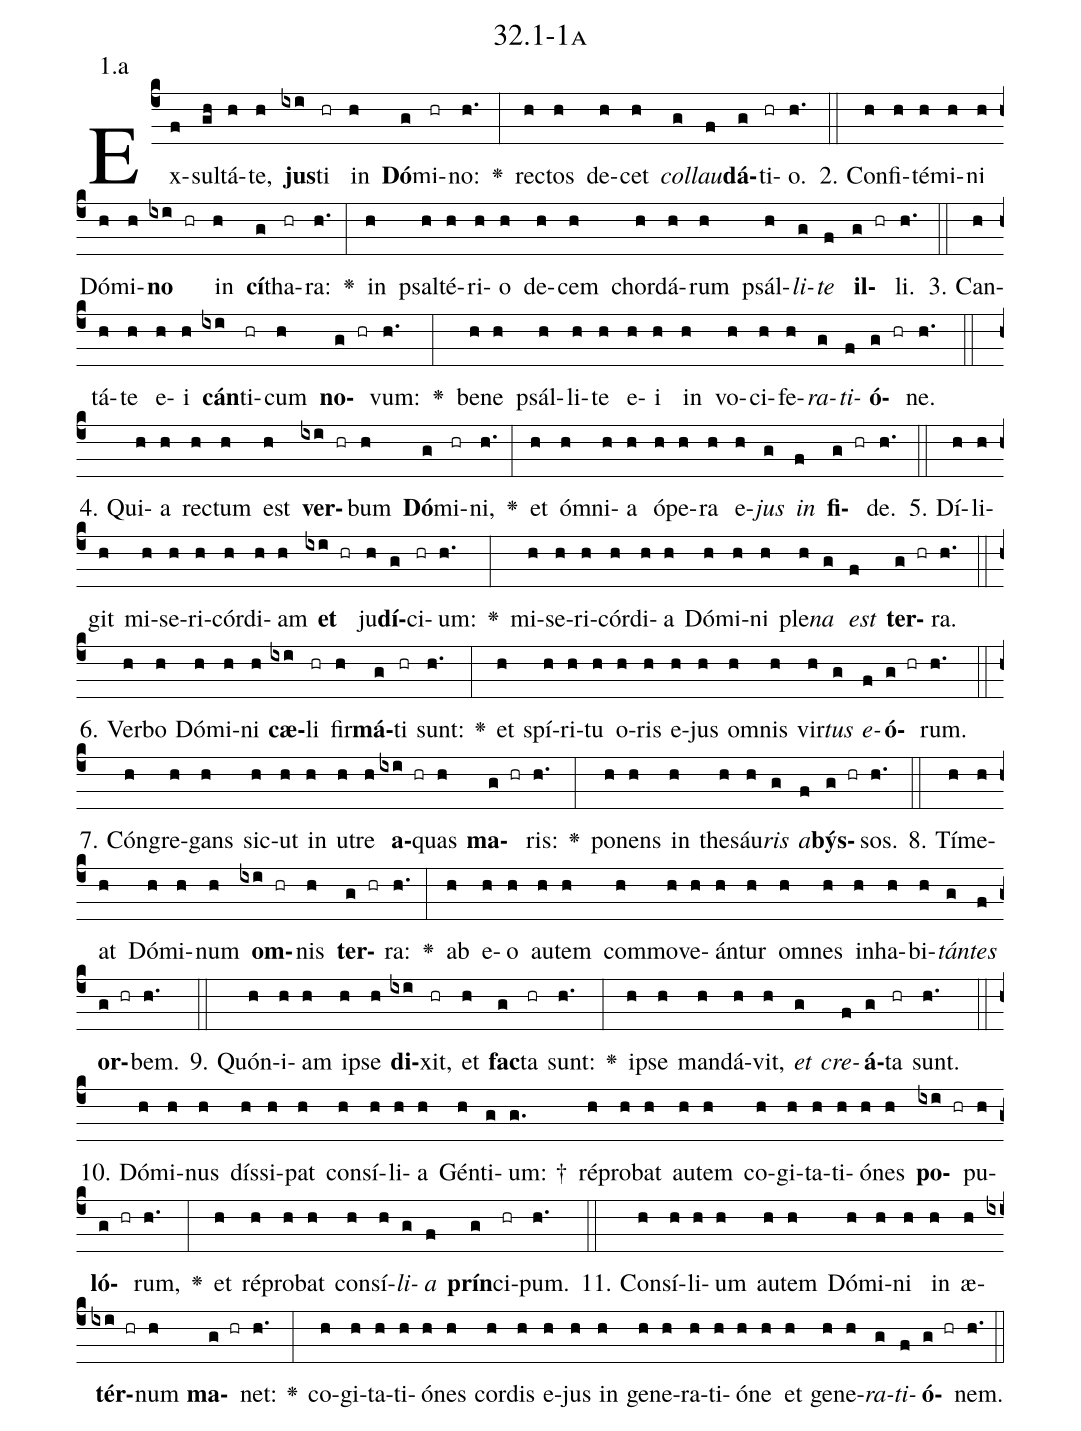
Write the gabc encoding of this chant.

name: 32.1-1a;
annotation: 1.a;
%%
(c4)Ex(f)sul(gh)tá(h)te,(h) <b>jus</b>(ixi)ti(hr) in(h) <b>Dó</b>(g)mi(hr)no:(h.) <v>\greheightstar</v>(:) rec(h)tos(h) de(h)cet(h) <i>col</i>(g)<i>lau</i>(f)<b>dá</b>(g)ti(hr)o.(h.) (::)
2. Con(h)fi(h)té(h)mi(h)ni(h) Dó(h)mi(h)<b>no</b>(ixi hr) in(h) <b>cí</b>(g)tha(hr)ra:(h.) <v>\greheightstar</v>(:) in(h) psal(h)té(h)ri(h)o(h) de(h)cem(h) chor(h)dá(h)rum(h) psál(h)<i>li</i>(g)<i>te</i>(f) <b>il</b>(g hr)li.(h.) (::)
3. Can(h)tá(h)te(h) e(h)i(h) <b>cán</b>(ixi)ti(hr)cum(h) <b>no</b>(g hr)vum:(h.) <v>\greheightstar</v>(:) be(h)ne(h) psál(h)li(h)te(h) e(h)i(h) in(h) vo(h)ci(h)fe(h)<i>ra</i>(g)<i>ti</i>(f)<b>ó</b>(g hr)ne.(h.) (::)
4. Qui(h)a(h) rec(h)tum(h) est(h) <b>ver</b>(ixi hr)bum(h) <b>Dó</b>(g)mi(hr)ni,(h.) <v>\greheightstar</v>(:) et(h) óm(h)ni(h)a(h) ó(h)pe(h)ra(h) e(h)<i>jus</i>(g) <i>in</i>(f) <b>fi</b>(g hr)de.(h.) (::)
5. Dí(h)li(h)git(h) mi(h)se(h)ri(h)cór(h)di(h)am(h) <b>et</b>(ixi hr) ju(h)<b>dí</b>(g)ci(hr)um:(h.) <v>\greheightstar</v>(:) mi(h)se(h)ri(h)cór(h)di(h)a(h) Dó(h)mi(h)ni(h) ple(h)<i>na</i>(g) <i>est</i>(f) <b>ter</b>(g hr)ra.(h.) (::)
6. Ver(h)bo(h) Dó(h)mi(h)ni(h) <b>cæ</b>(ixi)li(hr) fir(h)<b>má</b>(g)ti(hr) sunt:(h.) <v>\greheightstar</v>(:) et(h) spí(h)ri(h)tu(h) o(h)ris(h) e(h)jus(h) om(h)nis(h) vir(h)<i>tus</i>(g) <i>e</i>(f)<b>ó</b>(g hr)rum.(h.) (::)
7. Cón(h)gre(h)gans(h) sic(h)ut(h) in(h) u(h)tre(h) <b>a</b>(ixi hr)quas(h) <b>ma</b>(g hr)ris:(h.) <v>\greheightstar</v>(:) po(h)nens(h) in(h) the(h)sáu(h)<i>ris</i>(g) <i>a</i>(f)<b>býs</b>(g hr)sos.(h.) (::)
8. Tí(h)me(h)at(h) Dó(h)mi(h)num(h) <b>om</b>(ixi hr)nis(h) <b>ter</b>(g hr)ra:(h.) <v>\greheightstar</v>(:) ab(h) e(h)o(h) au(h)tem(h) com(h)mo(h)ve(h)án(h)tur(h) om(h)nes(h) in(h)ha(h)bi(h)<i>tán</i>(g)<i>tes</i>(f) <b>or</b>(g hr)bem.(h.) (::)
9. Quón(h)i(h)am(h) ip(h)se(h) <b>di</b>(ixi)xit,(hr) et(h) <b>fac</b>(g)ta(hr) sunt:(h.) <v>\greheightstar</v>(:) ip(h)se(h) man(h)dá(h)vit,(h) <i>et</i>(g) <i>cre</i>(f)<b>á</b>(g)ta(hr) sunt.(h.) (::)
10. Dó(h)mi(h)nus(h) dís(h)si(h)pat(h) con(h)sí(h)li(h)a(h) Gén(h)ti(g)um: †(g.) ré(h)pro(h)bat(h) au(h)tem(h) co(h)gi(h)ta(h)ti(h)ó(h)nes(h) <b>po</b>(ixi hr)pu(h)<b>ló</b>(g hr)rum,(h.) <v>\greheightstar</v>(:) et(h) ré(h)pro(h)bat(h) con(h)sí(h)<i>li</i>(g)<i>a</i>(f) <b>prín</b>(g)ci(hr)pum.(h.) (::)
11. Con(h)sí(h)li(h)um(h) au(h)tem(h) Dó(h)mi(h)ni(h) in(h) æ(h)<b>tér</b>(ixi hr)num(h) <b>ma</b>(g hr)net:(h.) <v>\greheightstar</v>(:) co(h)gi(h)ta(h)ti(h)ó(h)nes(h) cor(h)dis(h) e(h)jus(h) in(h) ge(h)ne(h)ra(h)ti(h)ó(h)ne(h) et(h) ge(h)ne(h)<i>ra</i>(g)<i>ti</i>(f)<b>ó</b>(g hr)nem.(h.) (::)
